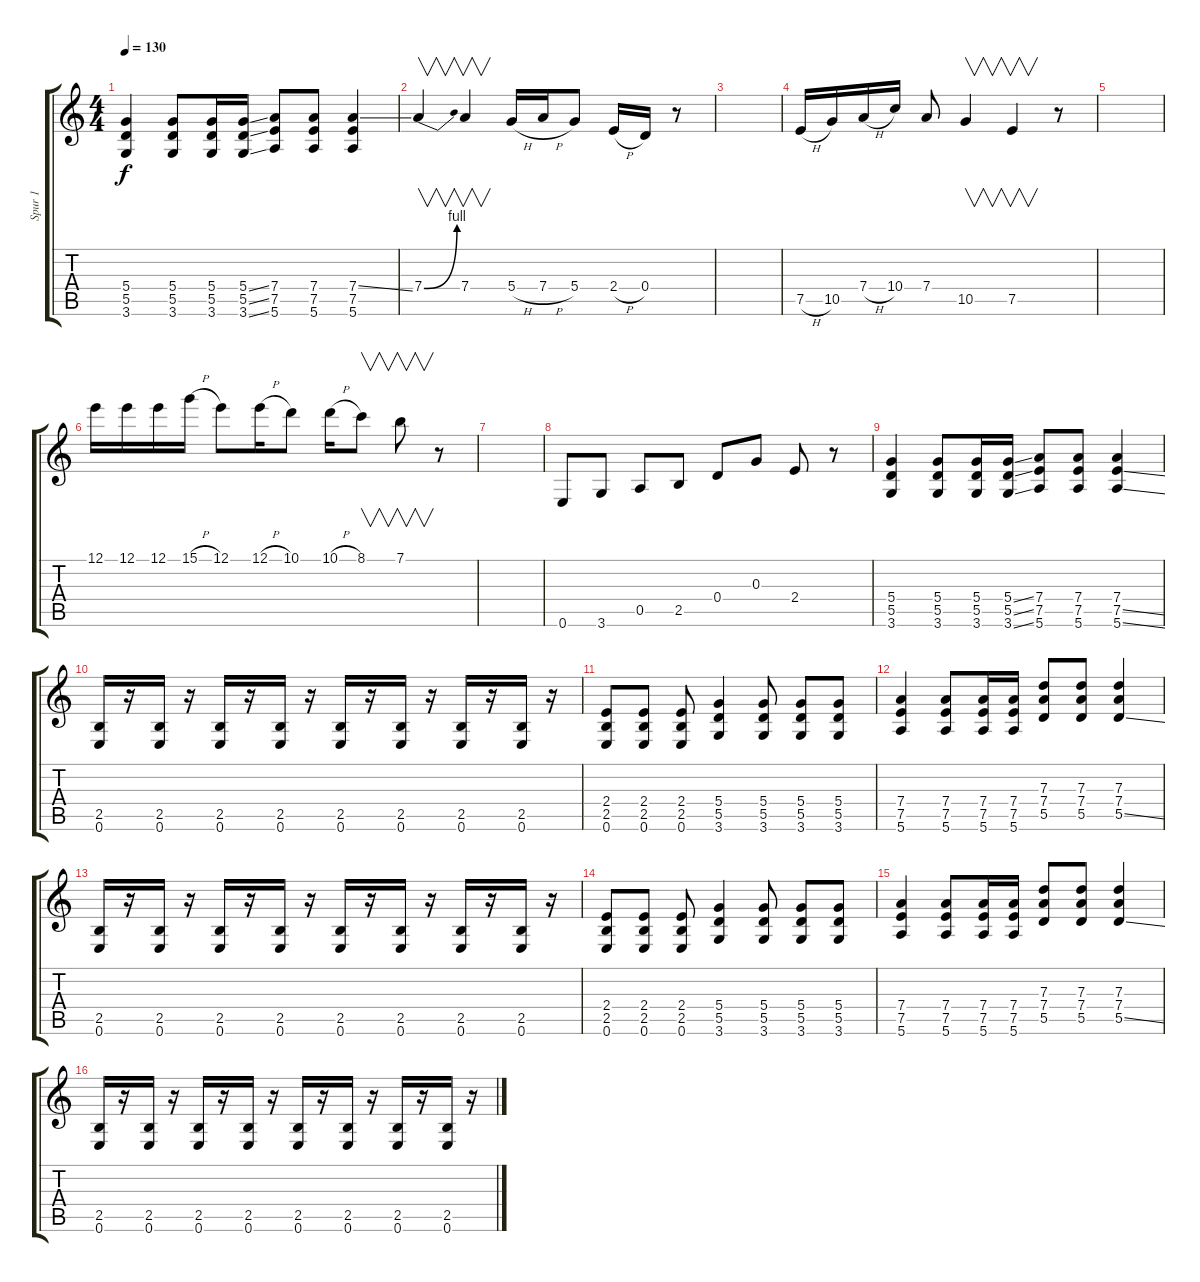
\track ("Spur 1" "Spur 1") {instrument overdrivenguitar}
\staff {score tabs}
\tuning (E4 B3 G3 D3 A2 E2) {hide}
\ts (4 4)
\tempo 130
\clef g2
\ks c
(5.4 5.5 3.6).4{dy f} (5.4 5.5 3.6).8 (5.4 5.5 3.6).16 (5.4{ss} 5.5{ss} 3.6{ss}).16 (7.4 7.5 5.6).8 (7.4 7.5 5.6).8 (7.4{ss} 7.5 5.6).4 |
7.4{be (bend 0 0 60 4)}.4{v} 7.4.4{v} 5.4{h}.16 7.4{h}.16 5.4.8 2.4{h}.16 0.4.16 r.8 |
|
7.5{h}.16 10.5.16 7.4{h}.16 10.4.16 7.4.8 10.5.4{v} 7.5.4{v} r.8 |
|
12.1.16 12.1.16 12.1.16 15.1{h}.16 12.1.8 12.1{h}.16 10.1.8 10.1{h}.16 8.1.8{v} 7.1.8{v} r.8 |
|
0.6.8 3.6.8 0.5.8 2.5.8 0.4.8 0.3.8 2.4.8 r.8 |
(5.4 5.5 3.6).4 (5.4 5.5 3.6).8 (5.4 5.5 3.6).16 (5.4{ss} 5.5{ss} 3.6{ss}).16 (7.4 7.5 5.6).8 (7.4 7.5 5.6).8 (7.4 7.5{ss} 5.6{ss}).4 |
(2.5 0.6).16 r.16 (2.5 0.6).16 r.16 (2.5 0.6).16 r.16 (2.5 0.6).16 r.16 (2.5 0.6).16 r.16 (2.5 0.6).16 r.16 (2.5 0.6).16 r.16 (2.5 0.6).16 r.16 |
(2.4 2.5 0.6).8 (2.4 2.5 0.6).8 (2.4 2.5 0.6).8 (5.4 5.5 3.6).4 (5.4 5.5 3.6).8 (5.4 5.5 3.6).8 (5.4 5.5 3.6).8 |
(7.4 7.5 5.6).4 (7.4 7.5 5.6).8 (7.4 7.5 5.6).16 (7.4 7.5 5.6).16 (7.3 7.4 5.5).8 (7.3 7.4 5.5).8 (7.3 7.4 5.5{ss}).4 |
(2.5 0.6).16 r.16 (2.5 0.6).16 r.16 (2.5 0.6).16 r.16 (2.5 0.6).16 r.16 (2.5 0.6).16 r.16 (2.5 0.6).16 r.16 (2.5 0.6).16 r.16 (2.5 0.6).16 r.16 |
(2.4 2.5 0.6).8 (2.4 2.5 0.6).8 (2.4 2.5 0.6).8 (5.4 5.5 3.6).4 (5.4 5.5 3.6).8 (5.4 5.5 3.6).8 (5.4 5.5 3.6).8 |
(7.4 7.5 5.6).4 (7.4 7.5 5.6).8 (7.4 7.5 5.6).16 (7.4 7.5 5.6).16 (7.3 7.4 5.5).8 (7.3 7.4 5.5).8 (7.3 7.4 5.5{ss}).4 |
(2.5 0.6).16 r.16 (2.5 0.6).16 r.16 (2.5 0.6).16 r.16 (2.5 0.6).16 r.16 (2.5 0.6).16 r.16 (2.5 0.6).16 r.16 (2.5 0.6).16 r.16 (2.5 0.6).16 r.16
